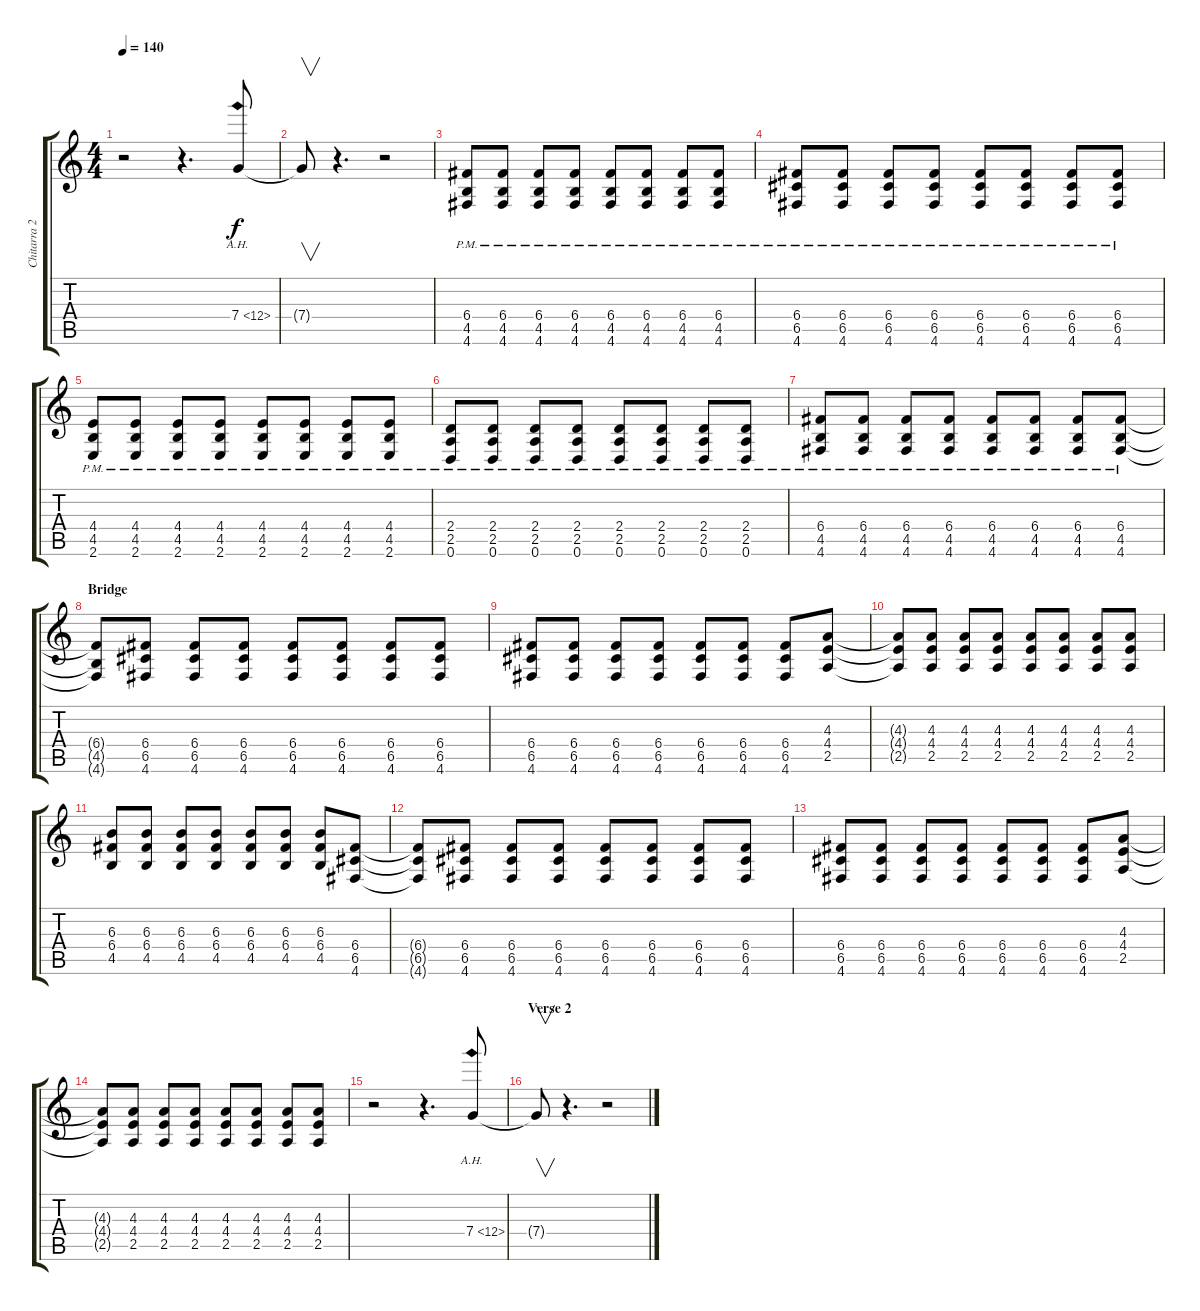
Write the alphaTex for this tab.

\track ("Chitarra 2" "Chitarra 2") {instrument distortionguitar}
\staff {score tabs}
\tuning (D4 A3 F3 C3 G2 D2) {hide}
\ts (4 4)
\tempo 140
\clef g2
\ks c
r.2{dy f} r.4{d} 7.4{ah 5}.8 |
7.4{t}.8{v} r.4{d} r.2 |
(6.4{pm} 4.5{pm} 4.6{pm}).8 (6.4{pm} 4.5{pm} 4.6{pm}).8 (6.4{pm} 4.5{pm} 4.6{pm}).8 (6.4{pm} 4.5{pm} 4.6{pm}).8 (6.4{pm} 4.5{pm} 4.6{pm}).8 (6.4{pm} 4.5{pm} 4.6{pm}).8 (6.4{pm} 4.5{pm} 4.6{pm}).8 (6.4{pm} 4.5{pm} 4.6{pm}).8 |
(6.4{pm} 6.5{pm} 4.6{pm}).8 (6.4{pm} 6.5{pm} 4.6{pm}).8 (6.4{pm} 6.5{pm} 4.6{pm}).8 (6.4{pm} 6.5{pm} 4.6{pm}).8 (6.4{pm} 6.5{pm} 4.6{pm}).8 (6.4{pm} 6.5{pm} 4.6{pm}).8 (6.4{pm} 6.5{pm} 4.6{pm}).8 (6.4{pm} 6.5{pm} 4.6{pm}).8 |
(4.4{pm} 4.5{pm} 2.6{pm}).8 (4.4{pm} 4.5{pm} 2.6{pm}).8 (4.4{pm} 4.5{pm} 2.6{pm}).8 (4.4{pm} 4.5{pm} 2.6{pm}).8 (4.4{pm} 4.5{pm} 2.6{pm}).8 (4.4{pm} 4.5{pm} 2.6{pm}).8 (4.4{pm} 4.5{pm} 2.6{pm}).8 (4.4{pm} 4.5{pm} 2.6{pm}).8 |
(2.4{pm} 2.5{pm} 0.6{pm}).8 (2.4{pm} 2.5{pm} 0.6{pm}).8 (2.4{pm} 2.5{pm} 0.6{pm}).8 (2.4{pm} 2.5{pm} 0.6{pm}).8 (2.4{pm} 2.5{pm} 0.6{pm}).8 (2.4{pm} 2.5{pm} 0.6{pm}).8 (2.4{pm} 2.5{pm} 0.6{pm}).8 (2.4{pm} 2.5{pm} 0.6{pm}).8 |
(6.4{pm} 4.5{pm} 4.6{pm}).8 (6.4{pm} 4.5{pm} 4.6{pm}).8 (6.4{pm} 4.5{pm} 4.6{pm}).8 (6.4{pm} 4.5{pm} 4.6{pm}).8 (6.4{pm} 4.5{pm} 4.6{pm}).8 (6.4{pm} 4.5{pm} 4.6{pm}).8 (6.4{pm} 4.5{pm} 4.6{pm}).8 (6.4{pm} 4.5{pm} 4.6{pm}).8 |
\section ("" "Bridge")
(6.4{t} 4.5{t} 4.6{t}).8 (6.4 6.5 4.6).8 (6.4 6.5 4.6).8 (6.4 6.5 4.6).8 (6.4 6.5 4.6).8 (6.4 6.5 4.6).8 (6.4 6.5 4.6).8 (6.4 6.5 4.6).8 |
(6.4 6.5 4.6).8 (6.4 6.5 4.6).8 (6.4 6.5 4.6).8 (6.4 6.5 4.6).8 (6.4 6.5 4.6).8 (6.4 6.5 4.6).8 (6.4 6.5 4.6).8 (4.3 4.4 2.5).8 |
(4.3{t} 4.4{t} 2.5{t}).8 (4.3 4.4 2.5).8 (4.3 4.4 2.5).8 (4.3 4.4 2.5).8 (4.3 4.4 2.5).8 (4.3 4.4 2.5).8 (4.3 4.4 2.5).8 (4.3 4.4 2.5).8 |
(6.3 6.4 4.5).8 (6.3 6.4 4.5).8 (6.3 6.4 4.5).8 (6.3 6.4 4.5).8 (6.3 6.4 4.5).8 (6.3 6.4 4.5).8 (6.3 6.4 4.5).8 (6.4 6.5 4.6).8 |
(6.4{t} 6.5{t} 4.6{t}).8 (6.4 6.5 4.6).8 (6.4 6.5 4.6).8 (6.4 6.5 4.6).8 (6.4 6.5 4.6).8 (6.4 6.5 4.6).8 (6.4 6.5 4.6).8 (6.4 6.5 4.6).8 |
(6.4 6.5 4.6).8 (6.4 6.5 4.6).8 (6.4 6.5 4.6).8 (6.4 6.5 4.6).8 (6.4 6.5 4.6).8 (6.4 6.5 4.6).8 (6.4 6.5 4.6).8 (4.3 4.4 2.5).8 |
(4.3{t} 4.4{t} 2.5{t}).8 (4.3 4.4 2.5).8 (4.3 4.4 2.5).8 (4.3 4.4 2.5).8 (4.3 4.4 2.5).8 (4.3 4.4 2.5).8 (4.3 4.4 2.5).8 (4.3 4.4 2.5).8 |
r.2 r.4{d} 7.4{ah 5}.8 |
\section ("" "Verse 2")
7.4{t}.8{v} r.4{d} r.2
